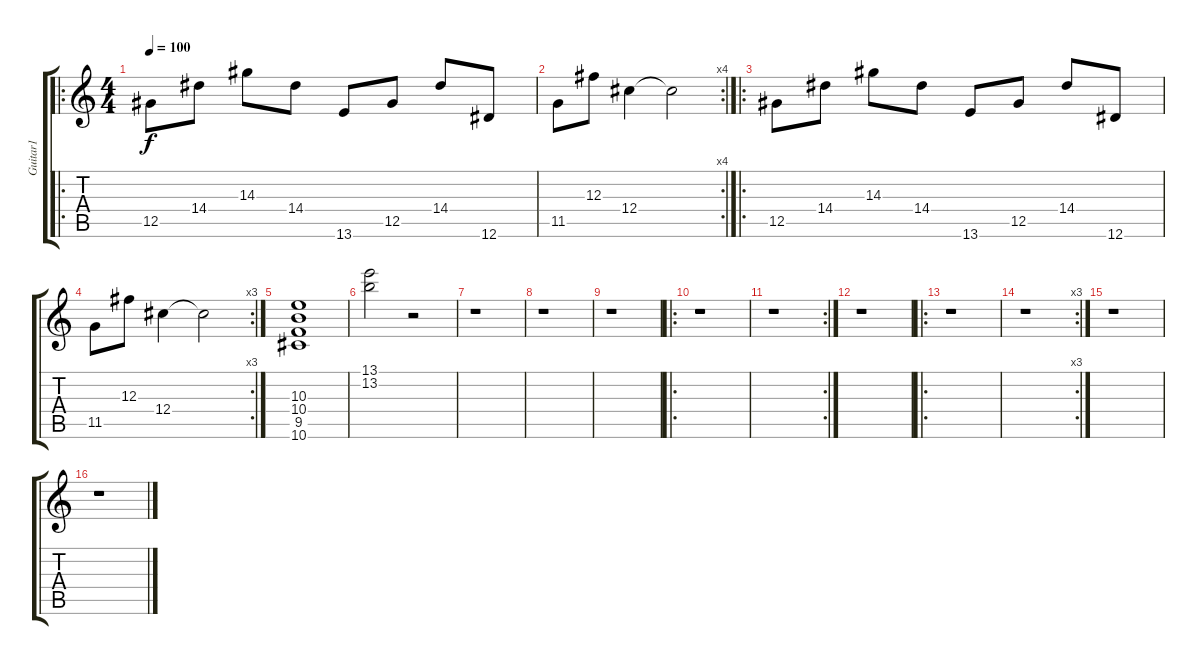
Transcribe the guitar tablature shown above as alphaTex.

\track ("Guitar1" "Guitar1") {instrument electricguitarclean}
\staff {score tabs}
\tuning (Eb4 Bb3 Gb3 Db3 Ab2 Eb2) {hide}
\ro
\ts (4 4)
\tempo 100
\clef g2
\ks c
12.5.8{dy f instrument electricguitarclean} 14.4.8 14.3.8 14.4.8 13.6.8 12.5.8 14.4.8 12.6.8 |
\rc 4
11.5.8 12.3.8 12.4.4 12.4{t}.2 |
\ro
12.5.8 14.4.8 14.3.8 14.4.8 13.6.8 12.5.8 14.4.8 12.6.8 |
\rc 3
11.5.8 12.3.8 12.4.4 12.4{t}.2 |
(10.3 10.4 9.5 10.6).1 |
(13.1 13.2).2 r.2 |
r.1 |
r.1 |
r.1 |
\ro
r.1 |
\rc 2
r.1 |
r.1 |
\ro
r.1 |
\rc 3
r.1 |
r.1 |
r.1
